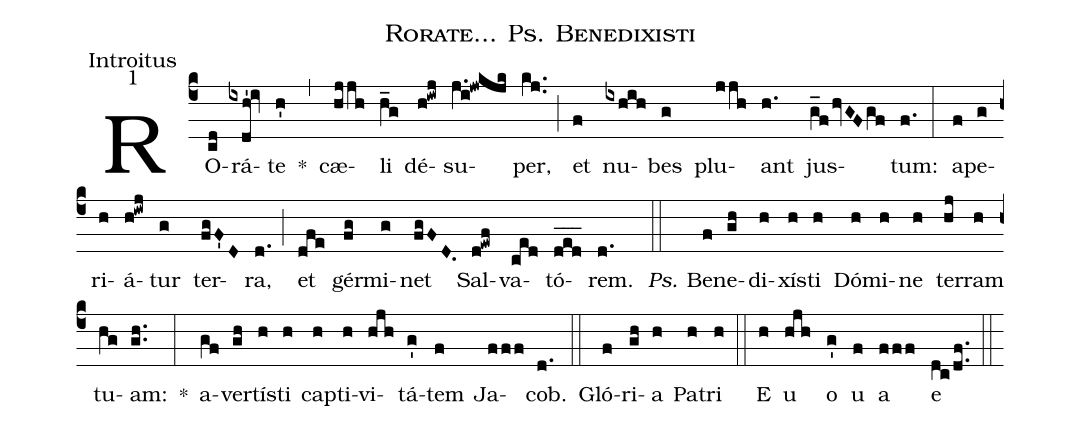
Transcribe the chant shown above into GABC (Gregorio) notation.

name:Rorate... Ps. Benedixisti;
office-part:Introitus;
mode:1;
%%
(c4) RO(cd)rá(ixdh'!iv)te(h') *(,) cæ(hjjh)li(h_g) dé(h!iwj)su(j.i!jwkjk)per,(kj..) (;) et(f) nu(ixhih)bes(g) plu(jjh)ant(h.) jus(g_fhvGFgf)tum:(f.) (:)
a(f)pe(g)ri(h)á(h!iwj)tur(g) ter(fgF'D)ra,(d.) (;) et(dfe) gér(fg)mi(g)net(fgFD.) Sal(d!ewf)va(ced)tó(ded___)rem.(d.) (::)
<i>Ps.</i> Be(f)ne(gh)di(h)xís(h)ti(h) Dó(h)mi(h)ne(h) ter(hj)ram(h) tu(hg)am:(gh..) *(:)
a(gf)ver(gh)tís(h)ti(h) cap(h)ti(h)vi(hjh)tá(g')tem(f) Ja(fff)cob.(d.) (::)
Gló(f)ri(gh)a(h) Pa(h)tri(h) (::)
E(h) u(hjh) o(g') u(f) a(fff) e(dc/df..) (::)
